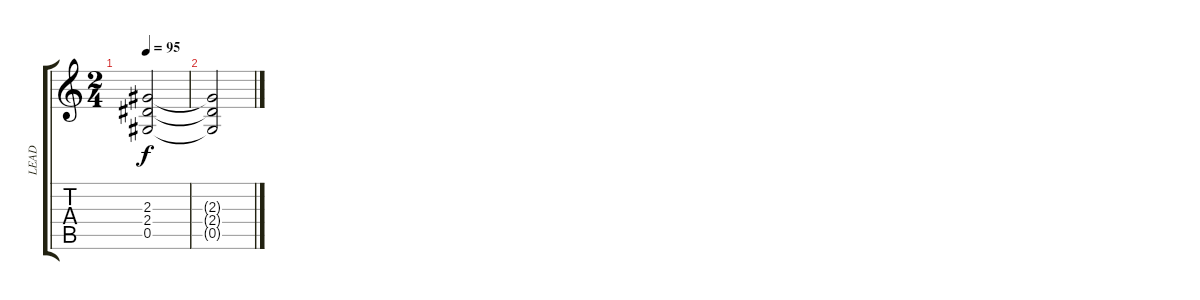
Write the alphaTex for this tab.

\track ("LEAD" "LEAD") {instrument overdrivenguitar}
\staff {score tabs}
\tuning (Eb4 Bb3 Gb3 Db3 Ab2 Eb2) {hide}
\ts (2 4)
\tempo 95
\clef g2
\ks c
(2.3 2.4 0.5).2{dy f} |
(2.3{t} 2.4{t} 0.5{t}).2
